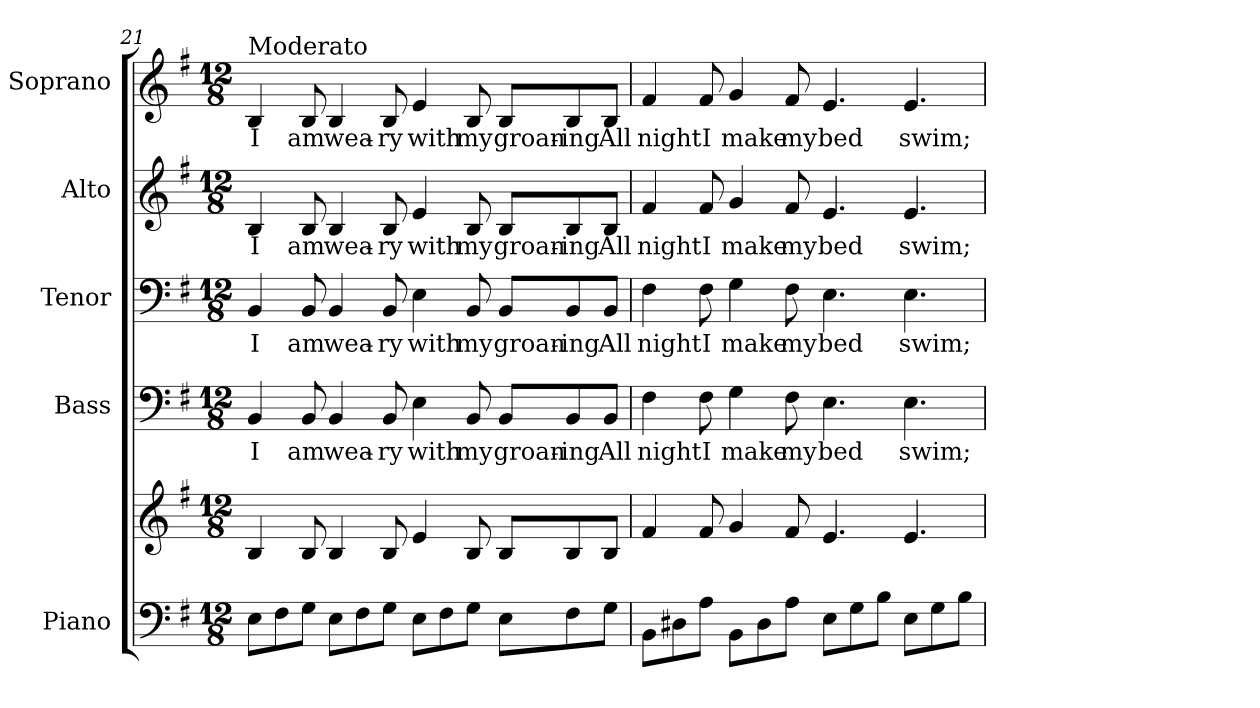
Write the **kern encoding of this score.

**kern	**kern	**kern	**text	**kern	**text	**kern	**text	**kern	**text
*part5	*part5	*part4	*part4	*part3	*part3	*part2	*part2	*part1	*part1
*staff6	*staff5	*staff4	*staff4	*staff3	*staff3	*staff2	*staff2	*staff1	*staff1
*I"Piano	*	*I"Bass	*	*I"Tenor	*	*I"Alto	*	*I"Soprano	*
*I'Pno.	*	*I'B.	*	*I'T.	*	*I'A.	*	*I'S.	*
!!LO:PB:g=z
*clefF4	*clefG2	*clefF4	*	*clefF4	*	*clefG2	*	*clefG2	*
*k[f#]	*k[f#]	*k[f#]	*	*k[f#]	*	*k[f#]	*	*k[f#]	*
*G:	*G:	*G:	*	*G:	*	*G:	*	*G:	*
*M12/8	*M12/8	*M12/8	*	*M12/8	*	*M12/8	*	*M12/8	*
*MM75	*MM75	*MM75	*	*MM75	*	*MM75	*	*MM75	*
=21	=21	=21	=21	=21	=21	=21	=21	=21	=21
!	!	!	!LO:LY:b:color=#000000	!	!	!	!	!	!
!	!	!	!	!	!LO:LY:b:color=#000000	!	!	!	!
!	!	!	!	!	!	!	!LO:LY:b:color=#000000	!	!
!	!	!	!	!	!	!	!	!LO:TX:a:t=Moderato	!
!	!	!	!	!	!	!	!	!	!LO:LY:b:color=#000000
8Ei\L	4Bi/	4BBi/	I	4BBi/	I	4Bi/	I	4Bi/	I
8F#i\	.	.	.	.	.	.	.	.	.
!	!	!	!LO:LY:b:color=#000000	!	!	!	!	!	!
!	!	!	!	!	!LO:LY:b:color=#000000	!	!	!	!
!	!	!	!	!	!	!	!LO:LY:b:color=#000000	!	!
!	!	!	!	!	!	!	!	!	!LO:LY:b:color=#000000
8Gi\J	8Bi/	8BBi/	am	8BBi/	am	8Bi/	am	8Bi/	am
!	!	!	!LO:LY:b:color=#000000	!	!	!	!	!	!
!	!	!	!	!	!LO:LY:b:color=#000000	!	!	!	!
!	!	!	!	!	!	!	!LO:LY:b:color=#000000	!	!
!	!	!	!	!	!	!	!	!	!LO:LY:b:color=#000000
8Ei\L	4Bi/	4BBi/	wea-	4BBi/	wea-	4Bi/	wea-	4Bi/	wea-
8F#i\	.	.	.	.	.	.	.	.	.
!	!	!	!LO:LY:b:color=#000000	!	!	!	!	!	!
!	!	!	!	!	!LO:LY:b:color=#000000	!	!	!	!
!	!	!	!	!	!	!	!LO:LY:b:color=#000000	!	!
!	!	!	!	!	!	!	!	!	!LO:LY:b:color=#000000
8Gi\J	8Bi/	8BBi/	-ry	8BBi/	-ry	8Bi/	-ry	8Bi/	-ry
!	!	!	!LO:LY:b:color=#000000	!	!	!	!	!	!
!	!	!	!	!	!LO:LY:b:color=#000000	!	!	!	!
!	!	!	!	!	!	!	!LO:LY:b:color=#000000	!	!
!	!	!	!	!	!	!	!	!	!LO:LY:b:color=#000000
8Ei\L	4ei/	4Ei\	with	4Ei\	with	4ei/	with	4ei/	with
8F#i\	.	.	.	.	.	.	.	.	.
!	!	!	!LO:LY:b:color=#000000	!	!	!	!	!	!
!	!	!	!	!	!LO:LY:b:color=#000000	!	!	!	!
!	!	!	!	!	!	!	!LO:LY:b:color=#000000	!	!
!	!	!	!	!	!	!	!	!	!LO:LY:b:color=#000000
8Gi\J	8Bi/	8BBi/	my	8BBi/	my	8Bi/	my	8Bi/	my
!	!	!	!LO:LY:b:color=#000000	!	!	!	!	!	!
!	!	!	!	!	!LO:LY:b:color=#000000	!	!	!	!
!	!	!	!	!	!	!	!LO:LY:b:color=#000000	!	!
!	!	!	!	!	!	!	!	!	!LO:LY:b:color=#000000
8Ei\L	8Bi/L	8BBi/L	groan-	8BBi/L	groan-	8Bi/L	groan-	8Bi/L	groan-
!	!	!	!LO:LY:b:color=#000000	!	!	!	!	!	!
!	!	!	!	!	!LO:LY:b:color=#000000	!	!	!	!
!	!	!	!	!	!	!	!LO:LY:b:color=#000000	!	!
!	!	!	!	!	!	!	!	!	!LO:LY:b:color=#000000
8F#i\	8Bi/	8BBi/	-ing	8BBi/	-ing	8Bi/	-ing	8Bi/	-ing
!	!	!	!LO:LY:b:color=#000000	!	!	!	!	!	!
!	!	!	!	!	!LO:LY:b:color=#000000	!	!	!	!
!	!	!	!	!	!	!	!LO:LY:b:color=#000000	!	!
!	!	!	!	!	!	!	!	!	!LO:LY:b:color=#000000
8Gi\J	8Bi/J	8BBi/J	All	8BBi/J	All	8Bi/J	All	8Bi/J	All
=22	=22	=22	=22	=22	=22	=22	=22	=22	=22
!	!	!	!LO:LY:b:color=#000000	!	!	!	!	!	!
!	!	!	!	!	!LO:LY:b:color=#000000	!	!	!	!
!	!	!	!	!	!	!	!LO:LY:b:color=#000000	!	!
!	!	!	!	!	!	!	!	!	!LO:LY:b:color=#000000
8BBi\L	4f#i/	4F#i\	night	4F#i\	night	4f#i/	night	4f#i/	night
8D#Xi\	.	.	.	.	.	.	.	.	.
!	!	!	!LO:LY:b:color=#000000	!	!	!	!	!	!
!	!	!	!	!	!LO:LY:b:color=#000000	!	!	!	!
!	!	!	!	!	!	!	!LO:LY:b:color=#000000	!	!
!	!	!	!	!	!	!	!	!	!LO:LY:b:color=#000000
8Ai\J	8f#i/	8F#i\	I	8F#i\	I	8f#i/	I	8f#i/	I
!	!	!	!LO:LY:b:color=#000000	!	!	!	!	!	!
!	!	!	!	!	!LO:LY:b:color=#000000	!	!	!	!
!	!	!	!	!	!	!	!LO:LY:b:color=#000000	!	!
!	!	!	!	!	!	!	!	!	!LO:LY:b:color=#000000
8BBi\L	4gi/	4Gi\	make	4Gi\	make	4gi/	make	4gi/	make
8D#i\	.	.	.	.	.	.	.	.	.
!	!	!	!LO:LY:b:color=#000000	!	!	!	!	!	!
!	!	!	!	!	!LO:LY:b:color=#000000	!	!	!	!
!	!	!	!	!	!	!	!LO:LY:b:color=#000000	!	!
!	!	!	!	!	!	!	!	!	!LO:LY:b:color=#000000
8Ai\J	8f#i/	8F#i\	my	8F#i\	my	8f#i/	my	8f#i/	my
!	!	!	!LO:LY:b:color=#000000	!	!	!	!	!	!
!	!	!	!	!	!LO:LY:b:color=#000000	!	!	!	!
!	!	!	!	!	!	!	!LO:LY:b:color=#000000	!	!
!	!	!	!	!	!	!	!	!	!LO:LY:b:color=#000000
8Ei\L	4.ei/	4.Ei\	bed	4.Ei\	bed	4.ei/	bed	4.ei/	bed
8Gi\	.	.	.	.	.	.	.	.	.
8Bi\J	.	.	.	.	.	.	.	.	.
!	!	!	!LO:LY:b:color=#000000	!	!	!	!	!	!
!	!	!	!	!	!LO:LY:b:color=#000000	!	!	!	!
!	!	!	!	!	!	!	!LO:LY:b:color=#000000	!	!
!	!	!	!	!	!	!	!	!	!LO:LY:b:color=#000000
8Ei\L	4.ei/	4.Ei\	swim;	4.Ei\	swim;	4.ei/	swim;	4.ei/	swim;
8Gi\	.	.	.	.	.	.	.	.	.
8Bi\J	.	.	.	.	.	.	.	.	.
=	=	=	=	=	=	=	=	=	=
*-	*-	*-	*-	*-	*-	*-	*-	*-	*-
